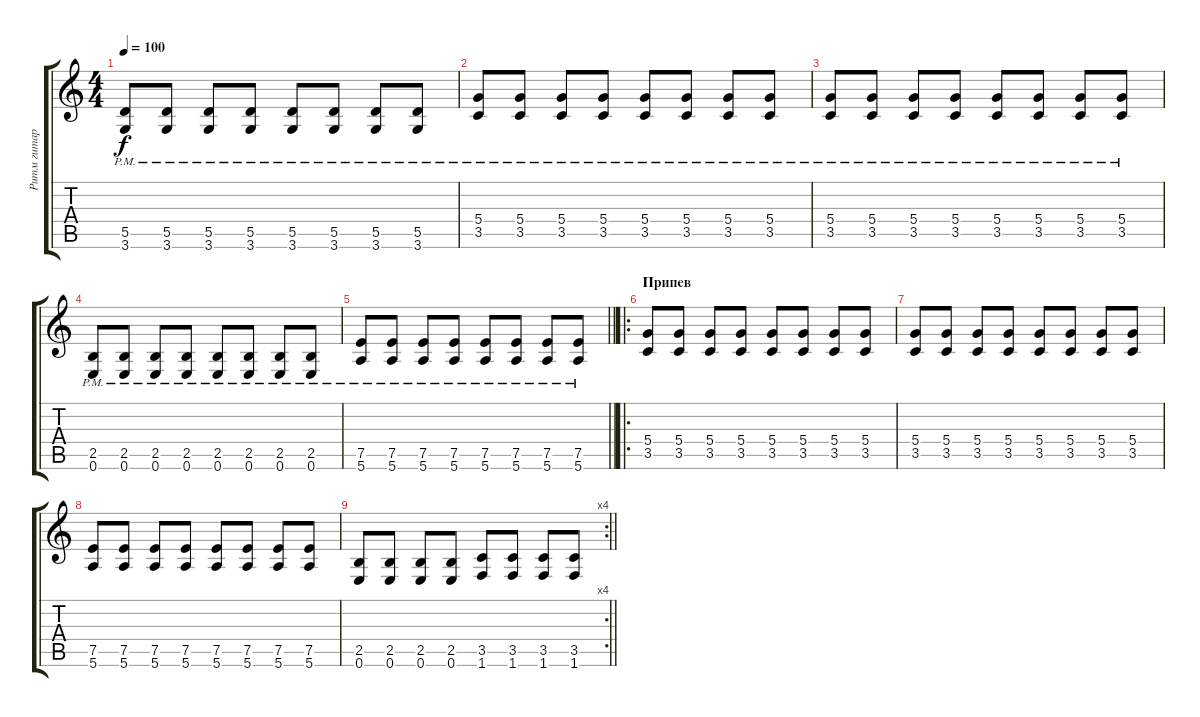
\track ("Ритм гитара" "Ритм гитар") {instrument distortionguitar}
\staff {score tabs}
\tuning (E4 B3 G3 D3 A2 E2) {hide}
\ts (4 4)
\tempo 100
\clef g2
\ks c
(5.5{pm} 3.6{pm}).8{dy f} (5.5{pm} 3.6{pm}).8 (5.5{pm} 3.6{pm}).8 (5.5{pm} 3.6{pm}).8 (5.5{pm} 3.6{pm}).8 (5.5{pm} 3.6{pm}).8 (5.5{pm} 3.6{pm}).8 (5.5{pm} 3.6{pm}).8 |
(5.4{pm} 3.5{pm}).8 (5.4{pm} 3.5{pm}).8 (5.4{pm} 3.5{pm}).8 (5.4{pm} 3.5{pm}).8 (5.4{pm} 3.5{pm}).8 (5.4{pm} 3.5{pm}).8 (5.4{pm} 3.5{pm}).8 (5.4{pm} 3.5{pm}).8 |
(5.4{pm} 3.5{pm}).8 (5.4{pm} 3.5{pm}).8 (5.4{pm} 3.5{pm}).8 (5.4{pm} 3.5{pm}).8 (5.4{pm} 3.5{pm}).8 (5.4{pm} 3.5{pm}).8 (5.4{pm} 3.5{pm}).8 (5.4{pm} 3.5{pm}).8 |
(2.5{pm} 0.6{pm}).8 (2.5{pm} 0.6{pm}).8 (2.5{pm} 0.6{pm}).8 (2.5{pm} 0.6{pm}).8 (2.5{pm} 0.6{pm}).8 (2.5{pm} 0.6{pm}).8 (2.5{pm} 0.6{pm}).8 (2.5{pm} 0.6{pm}).8 |
\barLineRight lightlight
(7.5{pm} 5.6{pm}).8 (7.5{pm} 5.6{pm}).8 (7.5{pm} 5.6{pm}).8 (7.5{pm} 5.6{pm}).8 (7.5{pm} 5.6{pm}).8 (7.5{pm} 5.6{pm}).8 (7.5{pm} 5.6{pm}).8 (7.5{pm} 5.6{pm}).8 |
\ro
\section ("" "Припев")
(5.4 3.5).8 (5.4 3.5).8 (5.4 3.5).8 (5.4 3.5).8 (5.4 3.5).8 (5.4 3.5).8 (5.4 3.5).8 (5.4 3.5).8 |
(5.4 3.5).8 (5.4 3.5).8 (5.4 3.5).8 (5.4 3.5).8 (5.4 3.5).8 (5.4 3.5).8 (5.4 3.5).8 (5.4 3.5).8 |
(7.5 5.6).8 (7.5 5.6).8 (7.5 5.6).8 (7.5 5.6).8 (7.5 5.6).8 (7.5 5.6).8 (7.5 5.6).8 (7.5 5.6).8 |
\rc 4
\barLineRight lightlight
(2.5 0.6).8 (2.5 0.6).8 (2.5 0.6).8 (2.5 0.6).8 (3.5 1.6).8 (3.5 1.6).8 (3.5 1.6).8 (3.5 1.6).8
